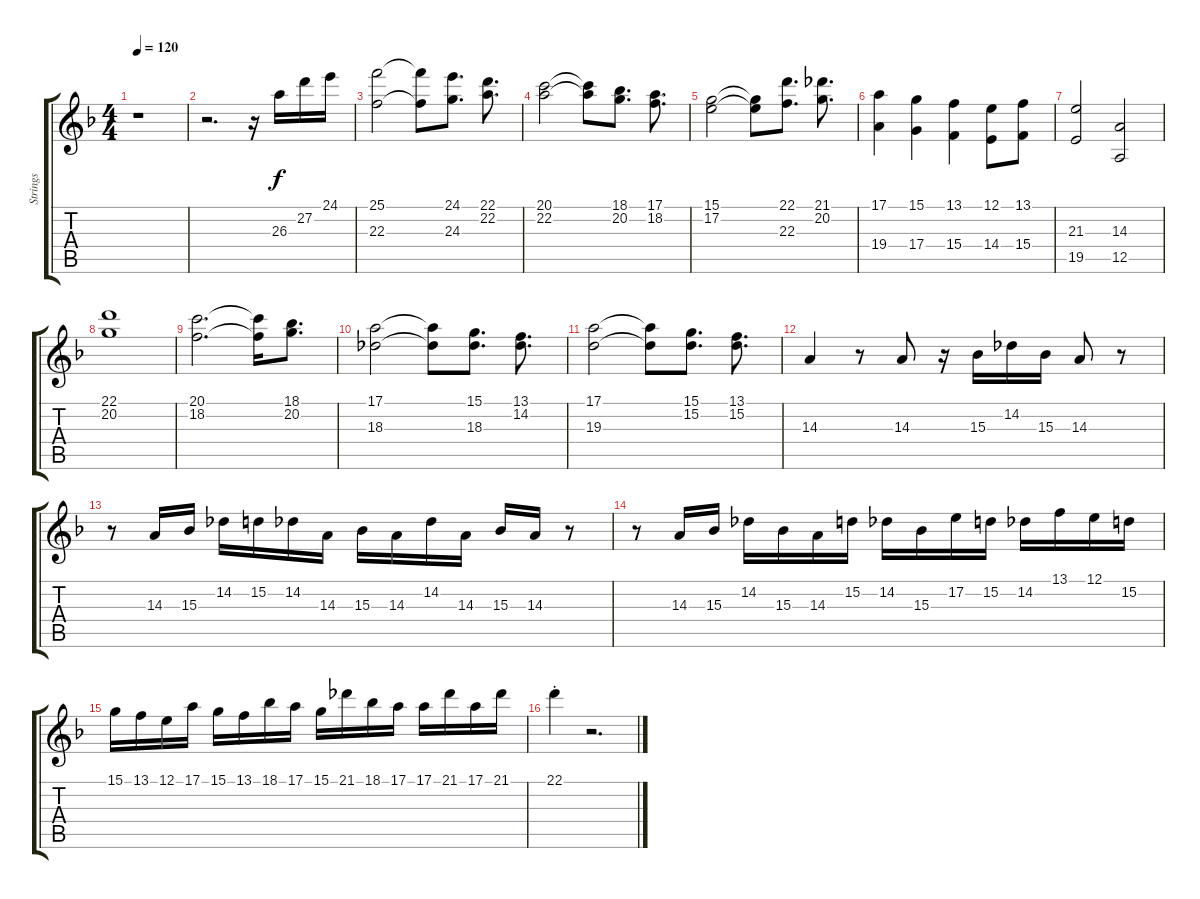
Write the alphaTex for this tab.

\track ("Strings" "Strings") {instrument synthstrings1}
\staff {score tabs}
\tuning (E4 B3 G3 D3 A2 E2) {hide}
\ts (4 4)
\tempo 120
\clef g2
\ks f
r.1{dy f} |
r.2{d volume 10} r.16 26.3.16 27.2.16 24.1.16 |
(25.1 22.3).2 (25.1{t} 22.3{t}).8 (24.1 24.3).8{d} (22.1 22.2).8{d} |
(20.1 22.2).2 (20.1{t} 22.2{t}).8 (18.1 20.2).8{d} (17.1 18.2).8{d} |
(15.1 17.2).2 (15.1{t} 17.2{t}).8 (22.1 22.3).8{d} (21.1 20.2).8{d} |
(17.1 19.4).4 (15.1 17.4).4 (13.1 15.4).4 (12.1 14.4).8 (13.1 15.4).8 |
(21.3 19.5).2 (14.3 12.5).2 |
(22.1 20.2).1 |
(20.1 18.2).2{d} (20.1{t} 18.2{t}).16 (18.1 20.2).8{d} |
(17.1 18.3).2 (17.1{t} 18.3{t}).8 (15.1 18.3).8{d} (13.1 14.2).8{d} |
(17.1 19.3).2 (17.1{t} 19.3{t}).8 (15.1 15.2).8{d} (13.1 15.2).8{d} |
14.3.4{volume 15} r.8 14.3.8 r.16 15.3.16 14.2.16 15.3.16 14.3.8 r.8 |
r.8 14.3.16 15.3.16 14.2.16 15.2.16 14.2.16 14.3.16 15.3.16 14.3.16 14.2.16 14.3.16 15.3.16 14.3.16 r.8 |
r.8 14.3.16 15.3.16 14.2.16 15.3.16 14.3.16 15.2.16 14.2.16 15.3.16 17.2.16 15.2.16 14.2.16 13.1.16 12.1.16 15.2.16 |
15.1.16 13.1.16 12.1.16 17.1.16 15.1.16 13.1.16 18.1.16 17.1.16 15.1.16 21.1.16 18.1.16 17.1.16 17.1.16 21.1.16 17.1.16 21.1.16 |
22.1{st}.4 r.2{d}
